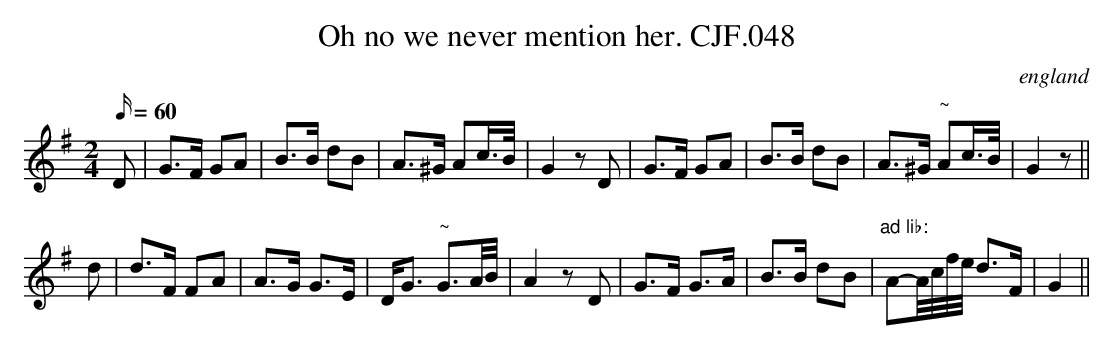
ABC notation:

X:1
T:Oh no we never mention her. CJF.048
O:england
M:2/4
L:1/16
Q:60
K:G
D2|G3F G2A2|B3B d2B2|A3^G A2c>B|G4z2D2|\
G3F G2A2|B3B d2B2|A3^G "~"A2c>B|G4z2||
d2|d3F F2A2|A3G G3E|DG3 "~"G3A/B/|A4z2D2|\
G3F G3A|B3B d2B2|"ad lib:"A2-A/c/f/e/ d3F|G4||
